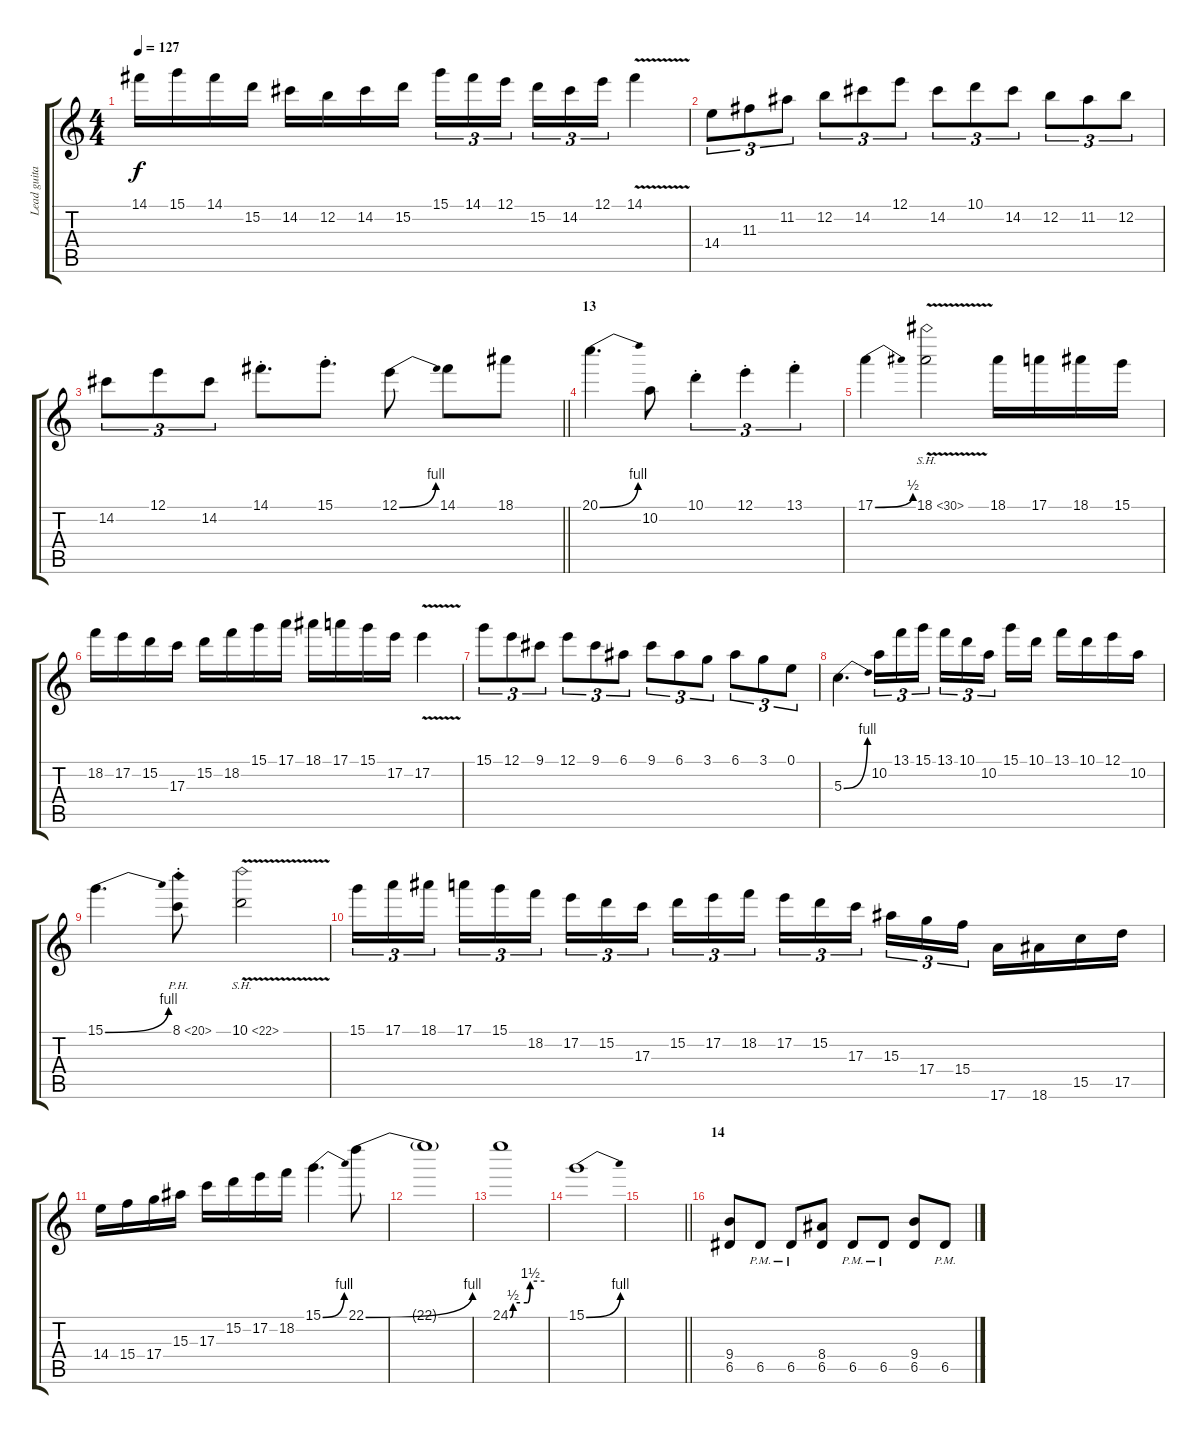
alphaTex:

\track ("Lead guitar" "Lead guita") {instrument distortionguitar}
\staff {score tabs}
\tuning (E4 B3 G3 D3 A2 E2) {hide}
\ts (4 4)
\tempo 127
\clef g2
\ks c
14.1.16{dy f} 15.1.16 14.1.16 15.2.16 14.2.16 12.2.16 14.2.16 15.2.16 15.1.16{tu (3 2)} 14.1.16{tu (3 2)} 12.1.16{tu (3 2) beam splitsecondary} 15.2.16{tu (3 2)} 14.2.16{tu (3 2)} 12.1.16{tu (3 2)} 14.1{v}.4 |
14.4.8{tu (3 2)} 11.3.8{tu (3 2)} 11.2.8{tu (3 2)} 12.2.8{tu (3 2)} 14.2.8{tu (3 2)} 12.1.8{tu (3 2)} 14.2.8{tu (3 2)} 10.1.8{tu (3 2)} 14.2.8{tu (3 2)} 12.2.8{tu (3 2)} 11.2.8{tu (3 2)} 12.2.8{tu (3 2)} |
\barLineRight lightlight
14.2.8{tu (3 2)} 12.1.8{tu (3 2)} 14.2.8{tu (3 2)} 14.1{st}.8{d} 15.1{st}.8{d} 12.1{be (bend 0 0 60 4)}.8 14.1.8 18.1.8 |
\section ("" "13")
20.1{be (bend 0 0 60 4)}.4{d} 10.2.8 10.1{st}.4{tu (3 2)} 12.1{st}.4{tu (3 2)} 13.1{st}.4{tu (3 2)} |
17.1{be (bend 0 0 60 2)}.4 18.1{sh 12 v}.2 18.1.16 17.1.16 18.1.16 15.1.16 |
18.2.16 17.2.16 15.2.16 17.3.16 15.2.16 18.2.16 15.1.16 17.1.16 18.1.16 17.1.16 15.1.16 17.2.16 17.2{v}.4 |
15.1.8{tu (3 2)} 12.1.8{tu (3 2)} 9.1.8{tu (3 2)} 12.1.8{tu (3 2)} 9.1.8{tu (3 2)} 6.1.8{tu (3 2)} 9.1.8{tu (3 2)} 6.1.8{tu (3 2)} 3.1.8{tu (3 2)} 6.1.8{tu (3 2)} 3.1.8{tu (3 2)} 0.1.8{tu (3 2)} |
5.3{be (bend 0 0 60 4)}.4{d} 10.2.16{tu (3 2)} 13.1.16{tu (3 2)} 15.1.16{tu (3 2)} 13.1.16{tu (3 2)} 10.1.16{tu (3 2)} 10.2.16{tu (3 2) beam splitsecondary} 15.1.16 10.1.16 13.1.16 10.1.16 12.1.16 10.2.16 |
15.1{be (bend 0 0 60 4)}.4{d} 8.1{ph 12 st}.8 10.1{sh 12 v}.2 |
15.1.16{tu (3 2)} 17.1.16{tu (3 2)} 18.1.16{tu (3 2) beam splitsecondary} 17.1.16{tu (3 2)} 15.1.16{tu (3 2)} 18.2.16{tu (3 2)} 17.2.16{tu (3 2)} 15.2.16{tu (3 2)} 17.3.16{tu (3 2) beam splitsecondary} 15.2.16{tu (3 2)} 17.2.16{tu (3 2)} 18.2.16{tu (3 2)} 17.2.16{tu (3 2)} 15.2.16{tu (3 2)} 17.3.16{tu (3 2) beam splitsecondary} 15.3.16{tu (3 2)} 17.4.16{tu (3 2)} 15.4.16{tu (3 2)} 17.6.16 18.6.16 15.5.16 17.5.16 |
14.4.16 15.4.16 17.4.16 15.3.16 17.3.16 15.2.16 17.2.16 18.2.16 15.1{be (bend 0 0 60 4)}.4{d} 22.1{be (bend 0 0 60 4)}.8 |
22.1{t}.1 |
24.1{be (custom 0 0 5 2 30 2 35 6 60 6)}.1 |
15.1{be (bend 0 0 60 4)}.1 |
\barLineRight lightlight
|
\section ("" "14")
(9.4 6.5).8 6.5{pm}.8 6.5{pm}.8 (8.4 6.5).8 6.5{pm}.8 6.5{pm}.8 (9.4 6.5).8 6.5{pm}.8
